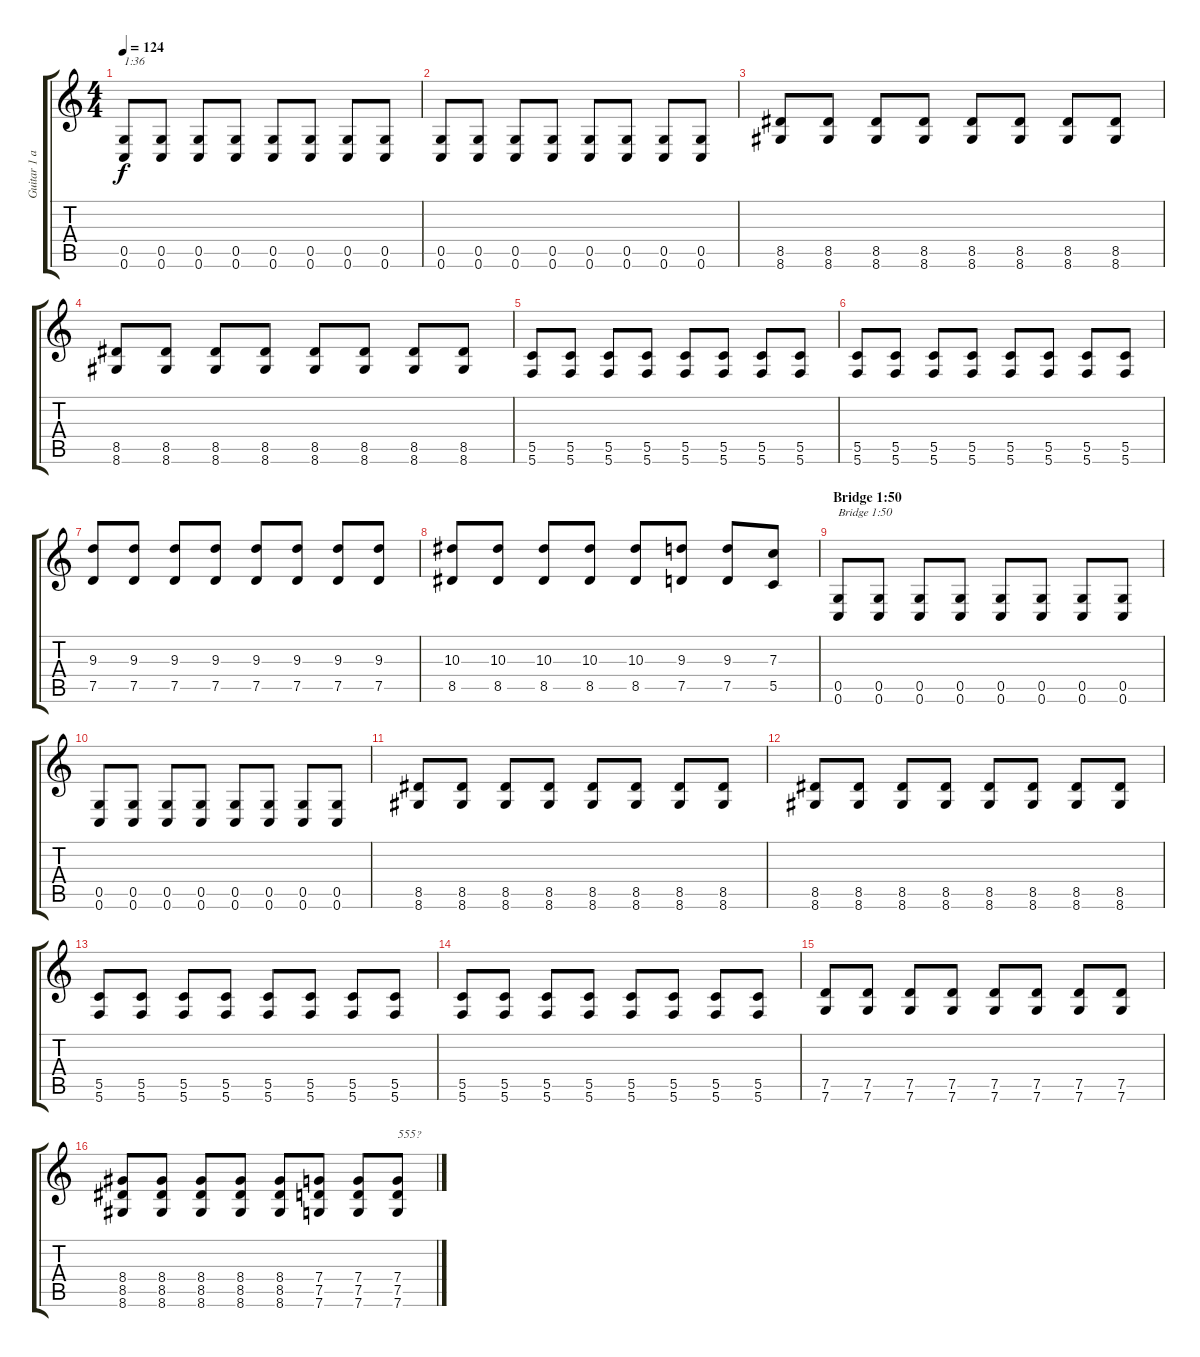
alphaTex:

\track ("Guitar 1 auf Drop C" "Guitar 1 a") {instrument electricguitarmuted}
\staff {score tabs}
\tuning (D4 A3 F3 C3 G2 C2) {hide}
\ts (4 4)
\tempo 124
\clef g2
\ks c
(0.5 0.6).8{txt "1:36" dy f} (0.5 0.6).8 (0.5 0.6).8 (0.5 0.6).8 (0.5 0.6).8 (0.5 0.6).8 (0.5 0.6).8 (0.5 0.6).8 |
(0.5 0.6).8 (0.5 0.6).8 (0.5 0.6).8 (0.5 0.6).8 (0.5 0.6).8 (0.5 0.6).8 (0.5 0.6).8 (0.5 0.6).8 |
(8.5 8.6).8 (8.5 8.6).8 (8.5 8.6).8 (8.5 8.6).8 (8.5 8.6).8 (8.5 8.6).8 (8.5 8.6).8 (8.5 8.6).8 |
(8.5 8.6).8 (8.5 8.6).8 (8.5 8.6).8 (8.5 8.6).8 (8.5 8.6).8 (8.5 8.6).8 (8.5 8.6).8 (8.5 8.6).8 |
(5.5 5.6).8 (5.5 5.6).8 (5.5 5.6).8 (5.5 5.6).8 (5.5 5.6).8 (5.5 5.6).8 (5.5 5.6).8 (5.5 5.6).8 |
(5.5 5.6).8 (5.5 5.6).8 (5.5 5.6).8 (5.5 5.6).8 (5.5 5.6).8 (5.5 5.6).8 (5.5 5.6).8 (5.5 5.6).8 |
(9.3 7.5).8 (9.3 7.5).8 (9.3 7.5).8 (9.3 7.5).8 (9.3 7.5).8 (9.3 7.5).8 (9.3 7.5).8 (9.3 7.5).8 |
(10.3 8.5).8 (10.3 8.5).8 (10.3 8.5).8 (10.3 8.5).8 (10.3 8.5).8 (9.3 7.5).8 (9.3 7.5).8 (7.3 5.5).8 |
\section ("" "Bridge 1:50")
(0.5 0.6).8{txt "Bridge 1:50"} (0.5 0.6).8 (0.5 0.6).8 (0.5 0.6).8 (0.5 0.6).8 (0.5 0.6).8 (0.5 0.6).8 (0.5 0.6).8 |
(0.5 0.6).8 (0.5 0.6).8 (0.5 0.6).8 (0.5 0.6).8 (0.5 0.6).8 (0.5 0.6).8 (0.5 0.6).8 (0.5 0.6).8 |
(8.5 8.6).8 (8.5 8.6).8 (8.5 8.6).8 (8.5 8.6).8 (8.5 8.6).8 (8.5 8.6).8 (8.5 8.6).8 (8.5 8.6).8 |
(8.5 8.6).8 (8.5 8.6).8 (8.5 8.6).8 (8.5 8.6).8 (8.5 8.6).8 (8.5 8.6).8 (8.5 8.6).8 (8.5 8.6).8 |
(5.5 5.6).8 (5.5 5.6).8 (5.5 5.6).8 (5.5 5.6).8 (5.5 5.6).8 (5.5 5.6).8 (5.5 5.6).8 (5.5 5.6).8 |
(5.5 5.6).8 (5.5 5.6).8 (5.5 5.6).8 (5.5 5.6).8 (5.5 5.6).8 (5.5 5.6).8 (5.5 5.6).8 (5.5 5.6).8 |
(7.5 7.6).8 (7.5 7.6).8 (7.5 7.6).8 (7.5 7.6).8 (7.5 7.6).8 (7.5 7.6).8 (7.5 7.6).8 (7.5 7.6).8 |
(8.4 8.5 8.6).8 (8.4 8.5 8.6).8 (8.4 8.5 8.6).8 (8.4 8.5 8.6).8 (8.4 8.5 8.6).8 (7.4 7.5 7.6).8 (7.4 7.5 7.6).8 (7.4 7.5 7.6).8{txt "555?"}
